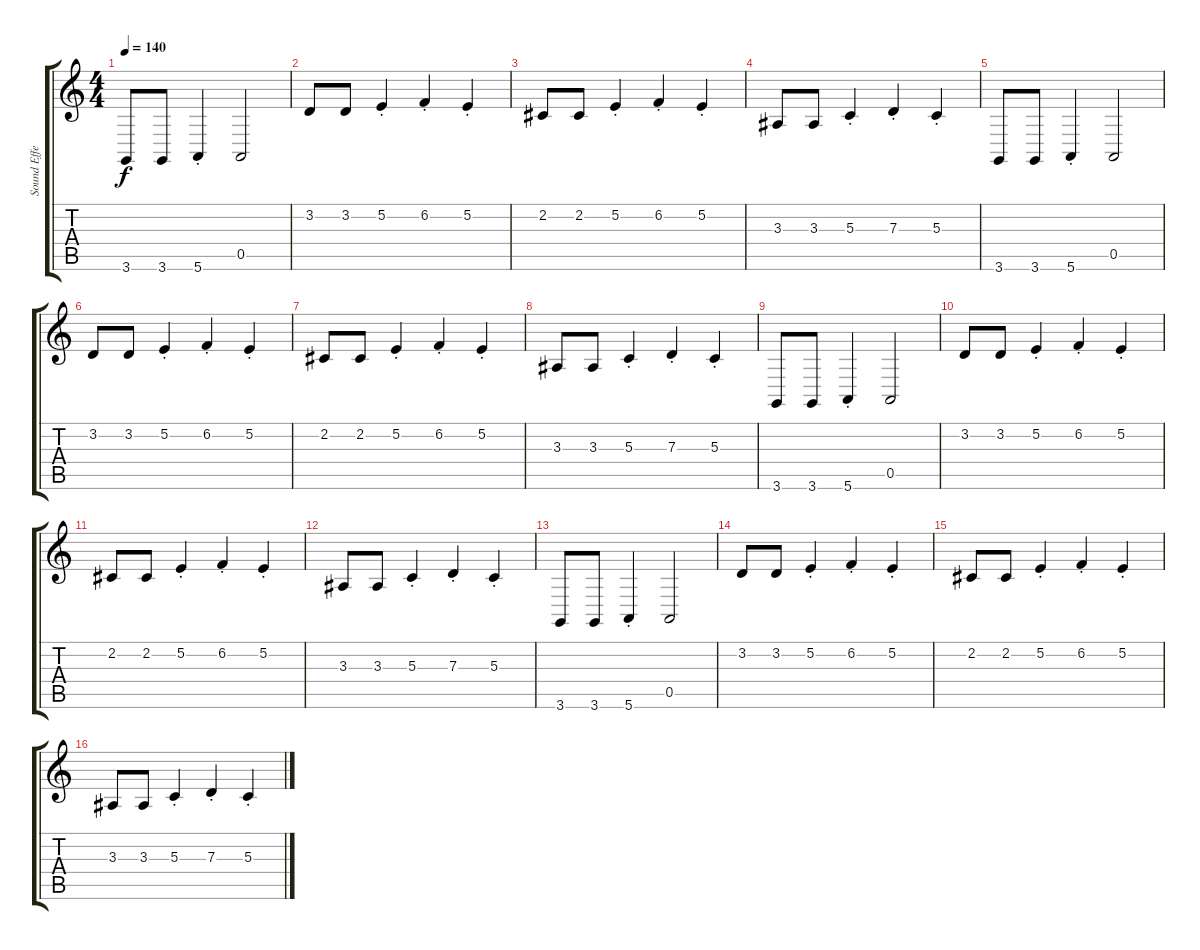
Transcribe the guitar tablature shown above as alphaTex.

\track ("Sound Effect" "Sound Effe") {instrument tangoaccordion}
\staff {score tabs}
\tuning (E4 B3 G3 D3 A2 E2) {hide}
\ts (4 4)
\tempo 140
\clef g2
\ks c
3.6.8{dy f} 3.6.8 5.6{st}.4 0.5.2 |
3.2.8 3.2.8 5.2{st}.4 6.2{st}.4 5.2{st}.4 |
2.2.8 2.2.8 5.2{st}.4 6.2{st}.4 5.2{st}.4 |
3.3.8 3.3.8 5.3{st}.4 7.3{st}.4 5.3{st}.4 |
3.6.8 3.6.8 5.6{st}.4 0.5.2 |
3.2.8 3.2.8 5.2{st}.4 6.2{st}.4 5.2{st}.4 |
2.2.8 2.2.8 5.2{st}.4 6.2{st}.4 5.2{st}.4 |
3.3.8 3.3.8 5.3{st}.4 7.3{st}.4 5.3{st}.4 |
3.6.8 3.6.8 5.6{st}.4 0.5.2 |
3.2.8 3.2.8 5.2{st}.4 6.2{st}.4 5.2{st}.4 |
2.2.8 2.2.8 5.2{st}.4 6.2{st}.4 5.2{st}.4 |
3.3.8 3.3.8 5.3{st}.4 7.3{st}.4 5.3{st}.4 |
3.6.8 3.6.8 5.6{st}.4 0.5.2 |
3.2.8 3.2.8 5.2{st}.4 6.2{st}.4 5.2{st}.4 |
2.2.8 2.2.8 5.2{st}.4 6.2{st}.4 5.2{st}.4 |
3.3.8 3.3.8 5.3{st}.4 7.3{st}.4 5.3{st}.4
